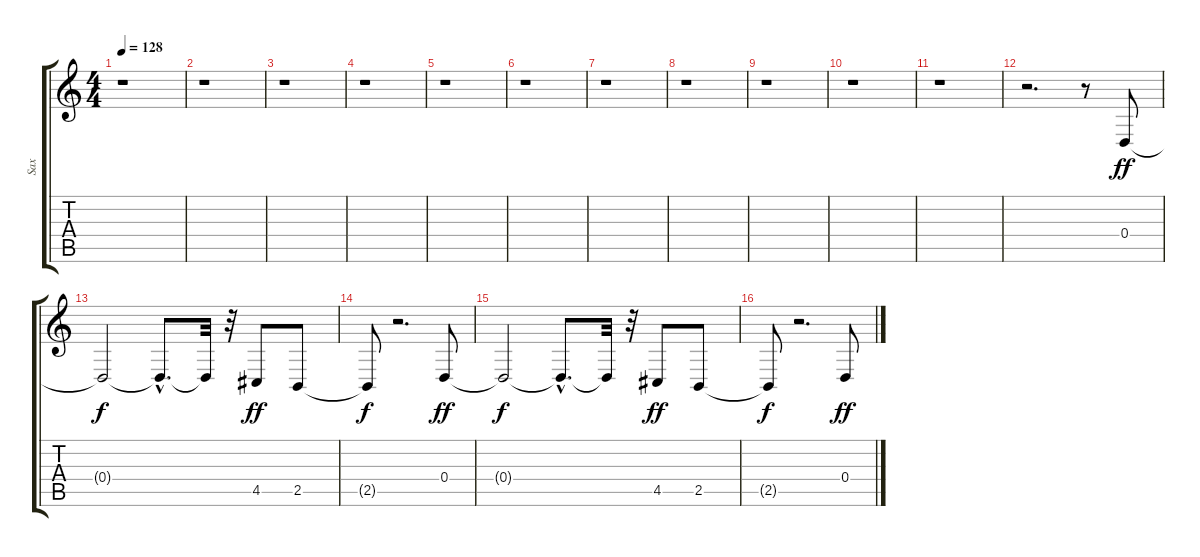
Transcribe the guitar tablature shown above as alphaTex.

\track ("Sax" "Sax") {instrument baritonesax}
\staff {score tabs}
\tuning (E4 B3 G3 D3 A2 E2) {hide}
\ts (4 4)
\tempo 128
\clef g2
\ks c
r.1{dy f} |
r.1 |
r.1 |
r.1 |
r.1 |
r.1 |
r.1 |
r.1 |
r.1 |
r.1 |
r.1 |
r.2{d} r.8 0.4.8{dy ff} |
0.4{t}.2{dy f} 0.4{hac t}.8{d} 0.4{t}.32 r.32 4.5.8{dy ff} 2.5.8 |
2.5{t}.8{dy f} r.2{d} 0.4.8{dy ff} |
0.4{t}.2{dy f} 0.4{hac t}.8{d} 0.4{t}.32 r.32 4.5.8{dy ff} 2.5.8 |
2.5{t}.8{dy f} r.2{d} 0.4.8{dy ff}
